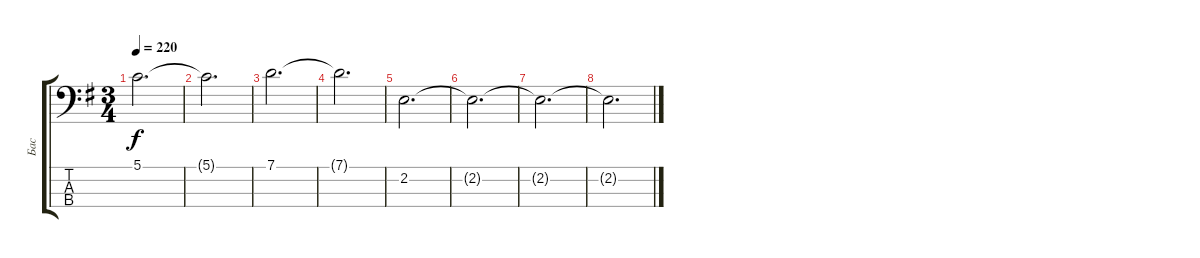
\track ("Бас" "Бас") {instrument electricbassfinger}
\staff {score tabs}
\tuning (G2 D2 A1 E1) {hide}
\ts (3 4)
\tempo 220
\clef f4
\ks eminor
5.1.2{d dy f} |
5.1{t}.2{d} |
7.1.2{d} |
7.1{t}.2{d} |
2.2.2{d} |
2.2{t}.2{d} |
2.2{t}.2{d} |
2.2{t}.2{d}
